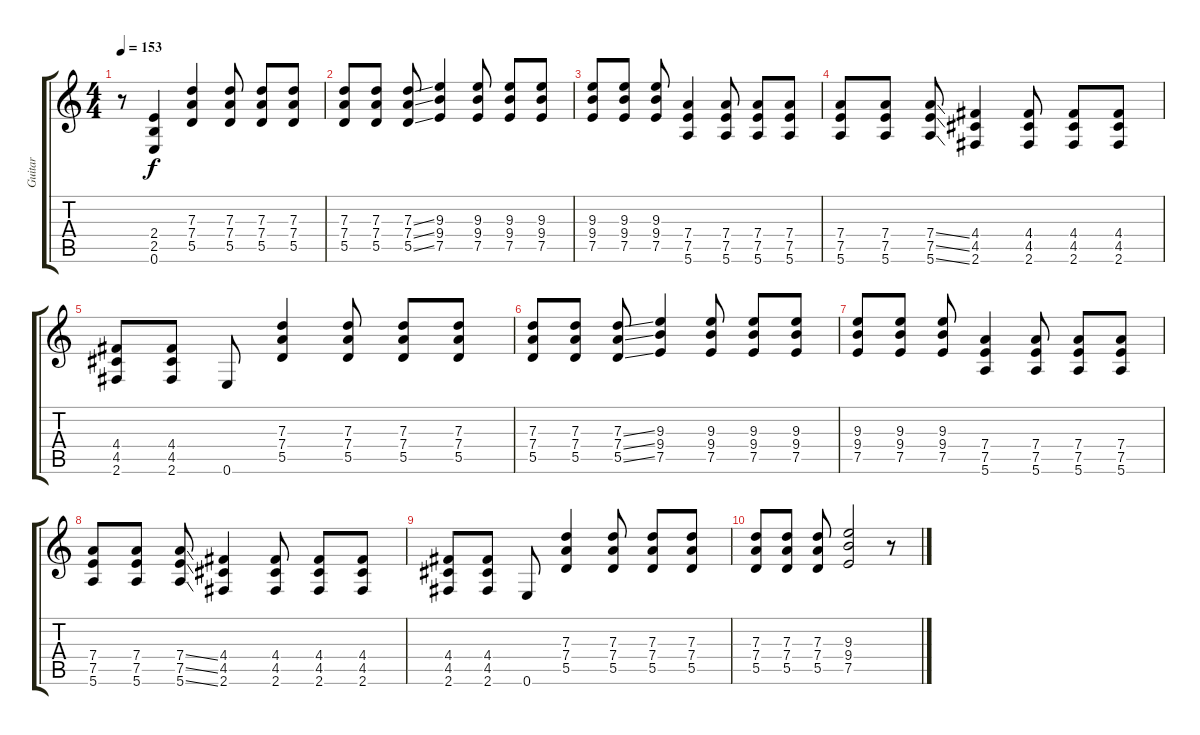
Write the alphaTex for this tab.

\track ("Guitar" "Guitar") {instrument overdrivenguitar}
\staff {score tabs}
\tuning (E4 B3 G3 D3 A2 E2) {hide}
\ts (4 4)
\tempo 153
\clef g2
\ks c
r.8{dy f} (2.4 2.5 0.6).4 (7.3 7.4 5.5).4 (7.3 7.4 5.5).8 (7.3 7.4 5.5).8 (7.3 7.4 5.5).8 |
(7.3 7.4 5.5).8 (7.3 7.4 5.5).8 (7.3{ss} 7.4{ss} 5.5{ss}).8 (9.3 9.4 7.5).4 (9.3 9.4 7.5).8 (9.3 9.4 7.5).8 (9.3 9.4 7.5).8 |
(9.3 9.4 7.5).8 (9.3 9.4 7.5).8 (9.3 9.4 7.5).8 (7.4 7.5 5.6).4 (7.4 7.5 5.6).8 (7.4 7.5 5.6).8 (7.4 7.5 5.6).8 |
(7.4 7.5 5.6).8 (7.4 7.5 5.6).8 (7.4{ss} 7.5{ss} 5.6{ss}).8 (4.4 4.5 2.6).4 (4.4 4.5 2.6).8 (4.4 4.5 2.6).8 (4.4 4.5 2.6).8 |
(4.4 4.5 2.6).8 (4.4 4.5 2.6).8 0.6.8 (7.3 7.4 5.5).4 (7.3 7.4 5.5).8 (7.3 7.4 5.5).8 (7.3 7.4 5.5).8 |
(7.3 7.4 5.5).8 (7.3 7.4 5.5).8 (7.3{ss} 7.4{ss} 5.5{ss}).8 (9.3 9.4 7.5).4 (9.3 9.4 7.5).8 (9.3 9.4 7.5).8 (9.3 9.4 7.5).8 |
(9.3 9.4 7.5).8 (9.3 9.4 7.5).8 (9.3 9.4 7.5).8 (7.4 7.5 5.6).4 (7.4 7.5 5.6).8 (7.4 7.5 5.6).8 (7.4 7.5 5.6).8 |
(7.4 7.5 5.6).8 (7.4 7.5 5.6).8 (7.4{ss} 7.5{ss} 5.6{ss}).8 (4.4 4.5 2.6).4 (4.4 4.5 2.6).8 (4.4 4.5 2.6).8 (4.4 4.5 2.6).8 |
(4.4 4.5 2.6).8 (4.4 4.5 2.6).8 0.6.8 (7.3 7.4 5.5).4 (7.3 7.4 5.5).8 (7.3 7.4 5.5).8 (7.3 7.4 5.5).8 |
(7.3 7.4 5.5).8 (7.3 7.4 5.5).8 (7.3 7.4 5.5).8 (9.3 9.4 7.5).2 r.8
